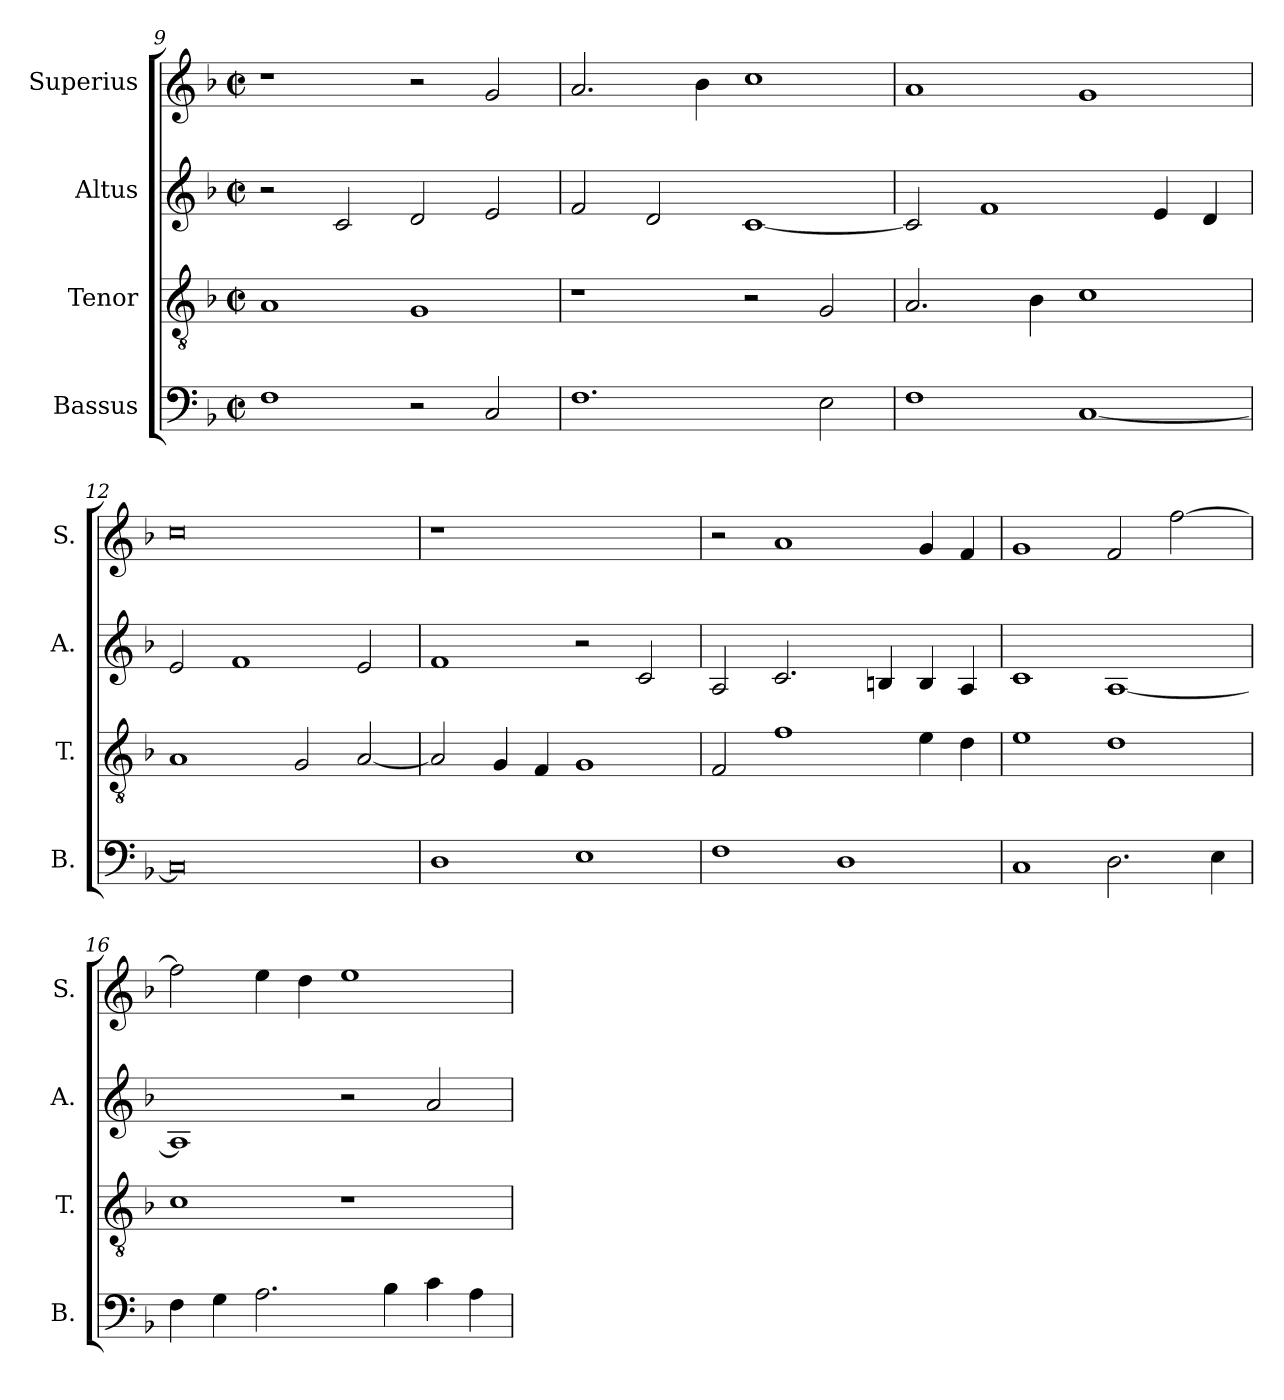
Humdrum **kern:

**kern	**kern	**kern	**kern
*part4	*part3	*part2	*part1
*staff4	*staff3	*staff2	*staff1
*I"Bassus	*I"Tenor	*I"Altus	*I"Superius
*I'B.	*I'T.	*I'A.	*I'S.
*clefF4	*clefGv2	*clefG2	*clefG2
*	*ITrd7c12	*	*
*k[b-]	*k[b-]	*k[b-]	*k[b-]
*F:	*F:	*F:	*F:
*M2/2	*M2/2	*M2/2	*M2/2
*met(c|)	*met(c|)	*met(c|)	*met(c|)
=9	=9	=9	=9
1Fi	1AAi	2r	1r
.	.	2ci/	.
2r	1GGi	2di/	2r
2Ci/	.	2ei/	2gi/
=10	=10	=10	=10
1.Fi	1r	2fi/	2.ai/
.	.	2di/	.
.	.	.	4b-i\
.	2r	[<1ci	1cci
2Ei\	2GGi/	.	.
!!LO:LB:g=z
=11	=11	=11	=11
1Fi	2.AAi/	2ci/]	1ai
.	.	1fi	.
.	4BB-i\	.	.
[<1Ci	1Ci	.	1gi
.	.	4ei/	.
.	.	4di/	.
=12	=12	=12	=12
0Ci]	1AAi	2ei/	0cci
.	.	1fi	.
.	2GGi/	.	.
.	[<2AAi/	2ei/	.
=13	=13	=13	=13
!	!	!	!LO:N:vis=1
1Di	2AAi/]	1fi	1r
.	4GGi/	.	.
.	4FFi/	.	.
1Ei	1GGi	2r	1ryy
.	.	2ci/	.
=14	=14	=14	=14
1Fi	2FFi/	2Ai/	2r
.	1Fi	2.ci/	1ai
1Di	.	.	.
.	.	4Bni/	.
.	4Ei\	4Bi/	4gi/
.	4Di\	4Ai/	4fi/
=15	=15	=15	=15
1Ci	1Ei	1ci	1gi
2.Di\	1Di	[<1Ai	2fi/
.	.	.	[>2ffi\
4Ei\	.	.	.
!!LO:PB:g=z
=16	=16	=16	=16
4Fi\	1Ci	1Ai]	2ffi\]
4Gi\	.	.	.
2.Ai\	.	.	4eei\
.	.	.	4ddi\
.	1r	2r	1eei
4B-i\	.	.	.
4ci\	.	2ai/	.
4Ai\	.	.	.
=	=	=	=
*-	*-	*-	*-
